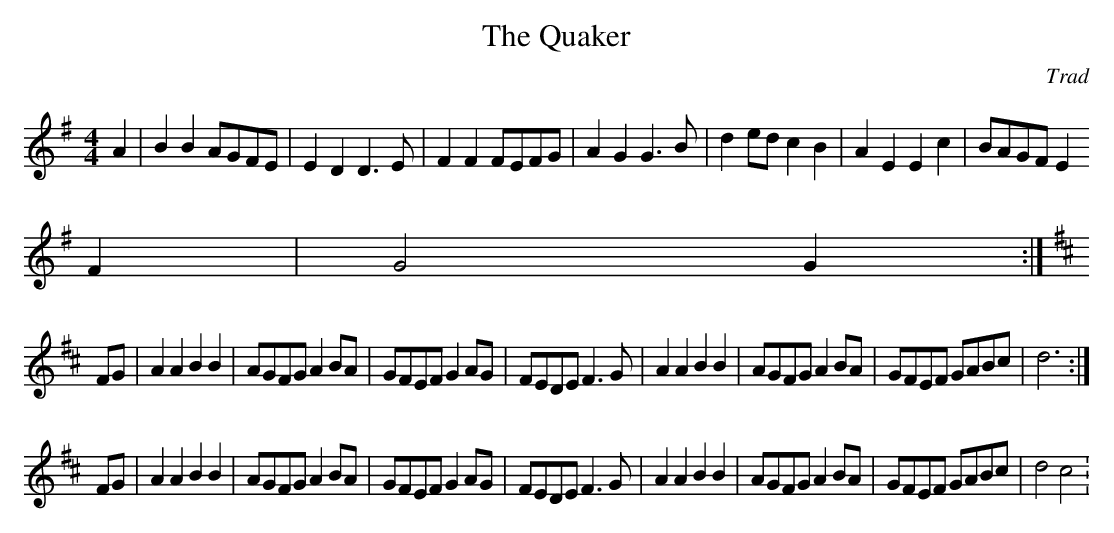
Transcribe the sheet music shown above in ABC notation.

X:1
T:The Quaker
C:Trad
M:4/4
L:1/8
K:G
A2|B2B2 AGFE | E2 D2 D3 E | F2 F2 FEFG| A2G2G3B|d2edc2B2|A2E2E2c2|BAGFE2
F2|G4G2:|
K:D
FG|A2A2B2B2| AGFGA2BA|GFEFG2AG|FEDEF3G|A2A2B2B2|AGFGA2BA|GFEF GABc|d6:|
FG|A2A2B2B2| AGFGA2BA|GFEFG2AG|FEDEF3G|A2A2B2B2|AGFGA2BA|GFEF GABc|d4c4:
|
